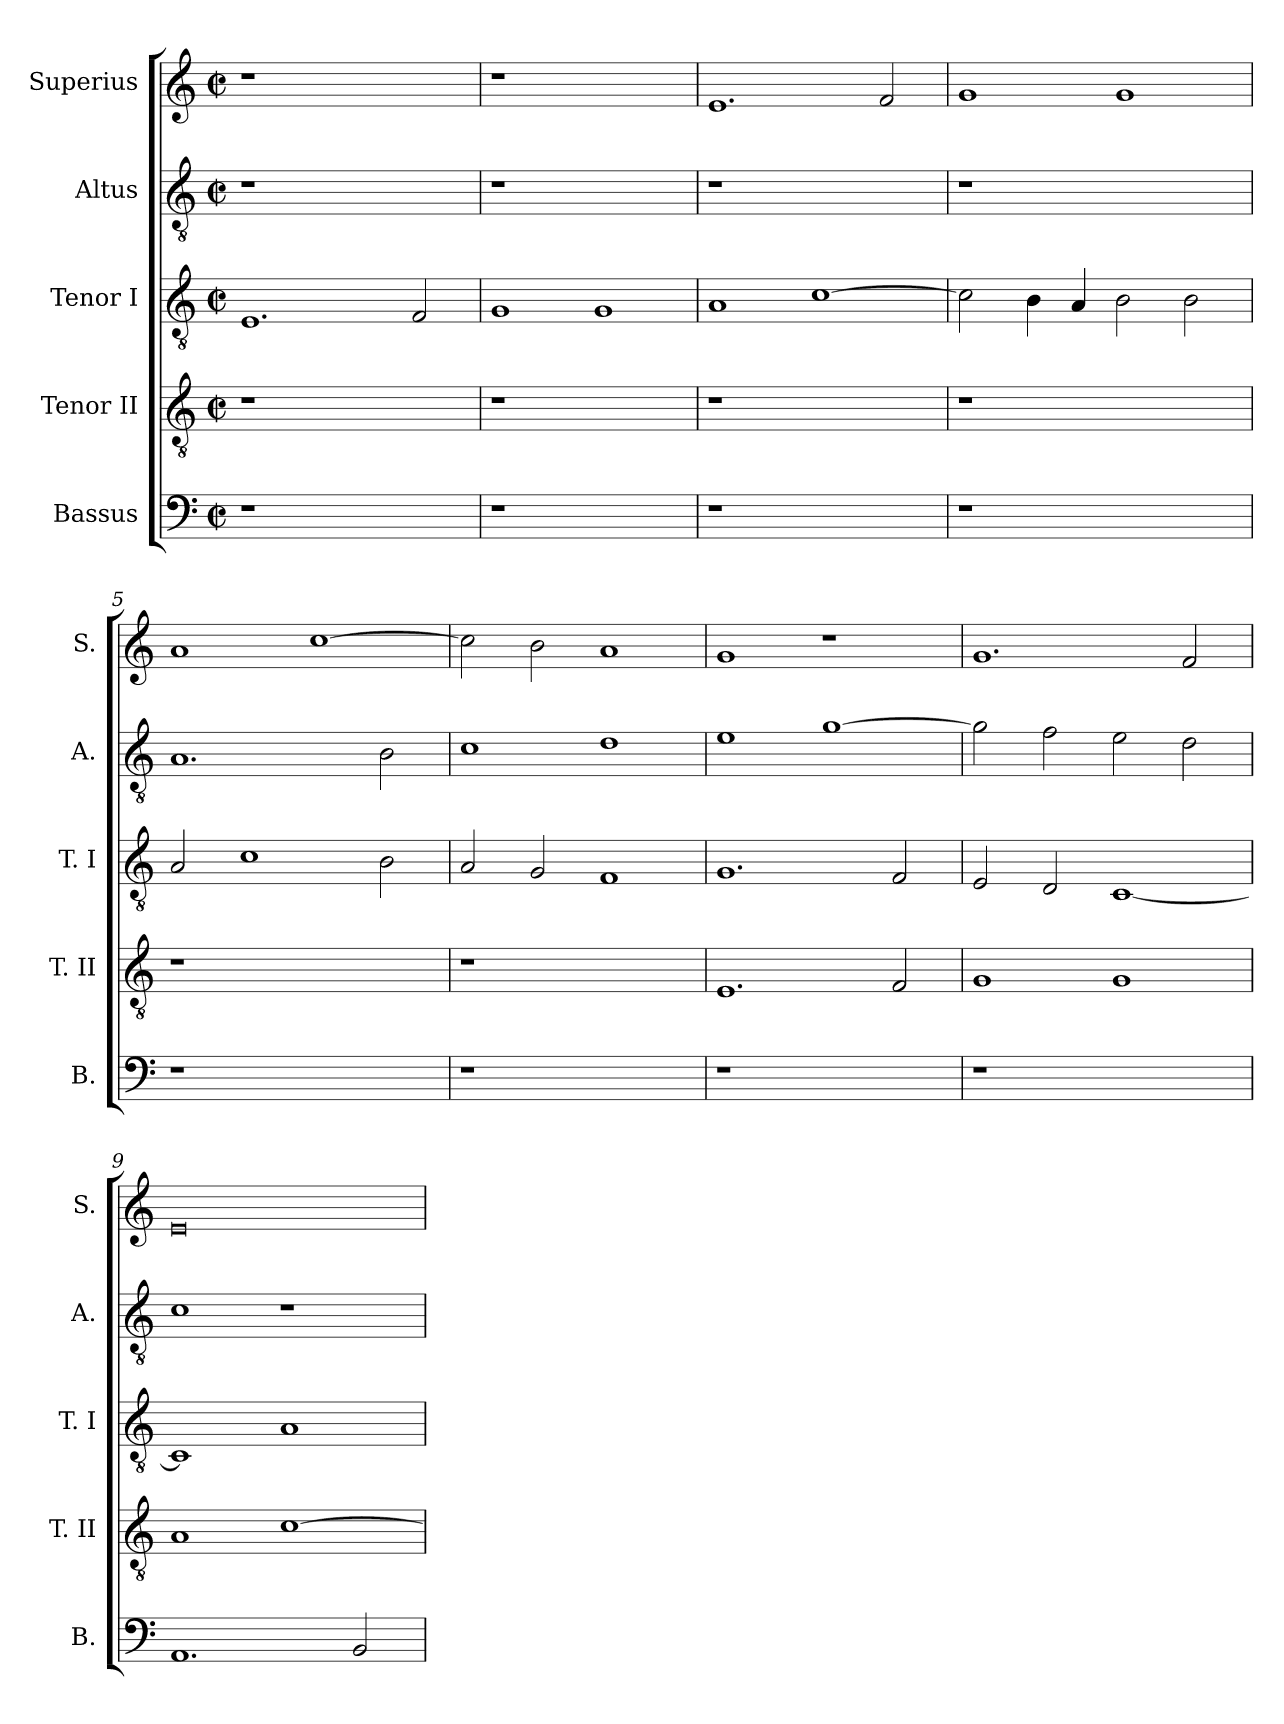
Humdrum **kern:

**kern	**kern	**kern	**kern	**kern
*part5	*part4	*part3	*part2	*part1
*staff5	*staff4	*staff3	*staff2	*staff1
*I"Bassus	*I"Tenor II	*I"Tenor I	*I"Altus	*I"Superius
*I'B.	*I'T. II	*I'T. I	*I'A.	*I'S.
!!LO:PB:g=z
*clefF4	*clefGv2	*clefGv2	*clefGv2	*clefG2
*	*ITrd7c12	*ITrd7c12	*ITrd7c12	*
*k[]	*k[]	*k[]	*k[]	*k[]
*C:	*C:	*C:	*C:	*C:
*M2/2	*M2/2	*M2/2	*M2/2	*M2/2
*met(c|)	*met(c|)	*met(c|)	*met(c|)	*met(c|)
=1	=1	=1	=1	=1
!LO:N:vis=1	!LO:N:vis=1	!	!LO:N:vis=1	!LO:N:vis=1
1r	1r	1.EEi	1r	1r
1ryy	1ryy	.	1ryy	1ryy
.	.	2FFi/	.	.
=2	=2	=2	=2	=2
!LO:N:vis=1	!LO:N:vis=1	!	!LO:N:vis=1	!LO:N:vis=1
1r	1r	1GGi	1r	1r
1ryy	1ryy	1GGi	1ryy	1ryy
=3	=3	=3	=3	=3
!LO:N:vis=1	!LO:N:vis=1	!	!LO:N:vis=1	!
1r	1r	1AAi	1r	1.ei
1ryy	1ryy	[>1Ci	1ryy	.
.	.	.	.	2fi/
=4	=4	=4	=4	=4
!LO:N:vis=1	!LO:N:vis=1	!	!LO:N:vis=1	!
1r	1r	2Ci\]	1r	1gi
.	.	4BBi\	.	.
.	.	4AAi/	.	.
1ryy	1ryy	2BBi\	1ryy	1gi
.	.	2BBi\	.	.
=5	=5	=5	=5	=5
!LO:N:vis=1	!LO:N:vis=1	!	!	!
1r	1r	2AAi/	1.AAi	1ai
.	.	1Ci	.	.
1ryy	1ryy	.	.	[>1cci
.	.	2BBi\	2BBi\	.
!!LO:LB:g=z
=6	=6	=6	=6	=6
!LO:N:vis=1	!LO:N:vis=1	!	!	!
1r	1r	2AAi/	1Ci	2cci\]
.	.	2GGi/	.	2bi\
1ryy	1ryy	1FFi	1Di	1ai
=7	=7	=7	=7	=7
!LO:N:vis=1	!	!	!	!
1r	1.EEi	1.GGi	1Ei	1gi
1ryy	.	.	[>1Gi	1r
.	2FFi/	2FFi/	.	.
=8	=8	=8	=8	=8
!LO:N:vis=1	!	!	!	!
1r	1GGi	2EEi/	2Gi\]	1.gi
.	.	2DDi/	2Fi\	.
1ryy	1GGi	[<1CCi	2Ei\	.
.	.	.	2Di\	2fi/
=9	=9	=9	=9	=9
1.AAi	1AAi	1CCi]	1Ci	0ei
.	[>1Ci	1AAi	1r	.
2BBi/	.	.	.	.
=	=	=	=	=
*-	*-	*-	*-	*-
